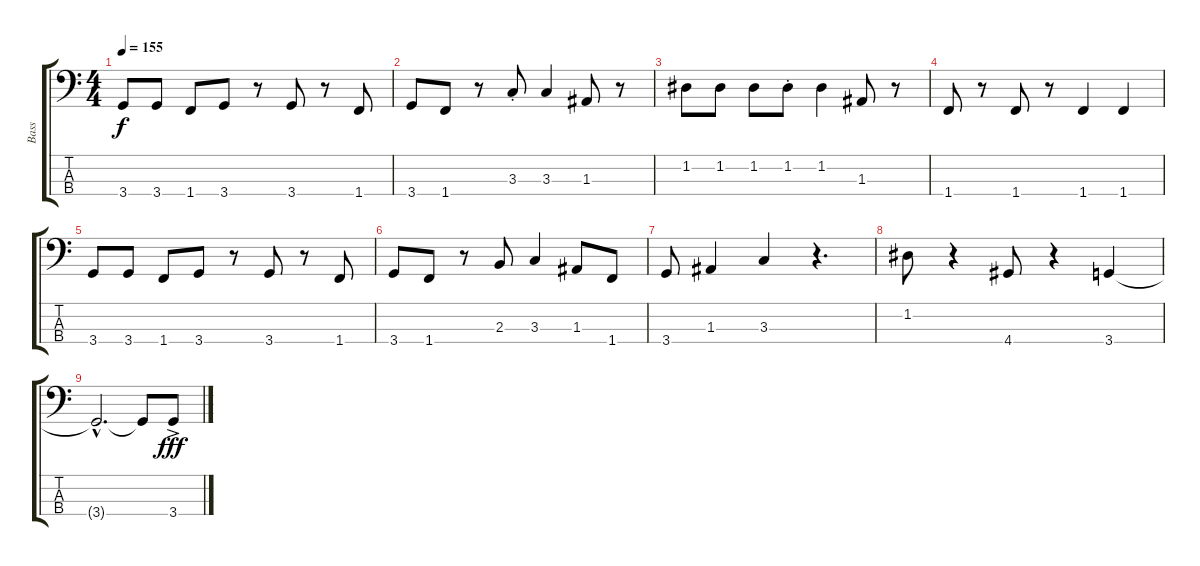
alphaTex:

\track ("Bass" "Bass") {instrument electricbasspick}
\staff {score tabs}
\tuning (G2 D2 A1 E1) {hide}
\ts (4 4)
\tempo 155
\clef f4
\ks c
3.4.8{dy f} 3.4.8 1.4.8 3.4.8 r.8 3.4.8 r.8 1.4.8 |
3.4.8 1.4.8 r.8 3.3{st}.8 3.3.4 1.3.8 r.8 |
1.2.8 1.2.8 1.2.8 1.2{st}.8 1.2.4 1.3.8 r.8 |
1.4.8 r.8 1.4.8 r.8 1.4.4 1.4.4 |
3.4.8 3.4.8 1.4.8 3.4.8 r.8 3.4.8 r.8 1.4.8 |
3.4.8 1.4.8 r.8 2.3.8 3.3.4 1.3.8 1.4.8 |
3.4.8 1.3.4 3.3.4 r.4{d} |
1.2.8 r.4 4.4.8 r.4 3.4.4 |
3.4{hac t}.2{d} 3.4{t}.8 3.4{ac}.8{dy fff}
